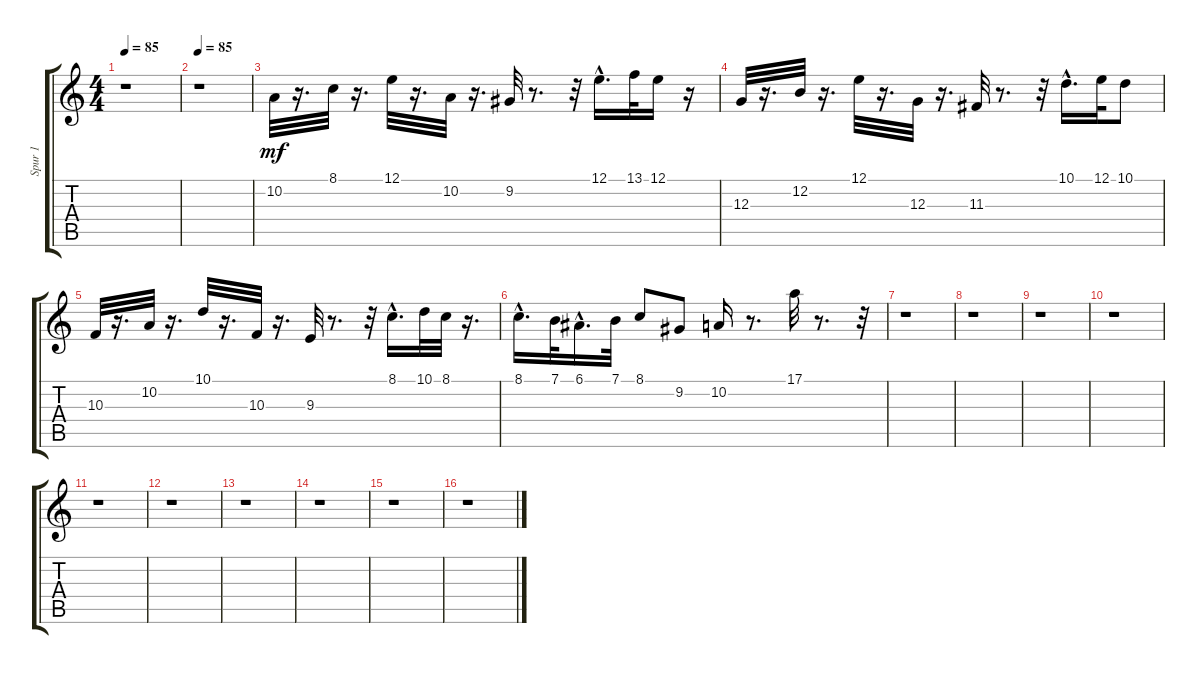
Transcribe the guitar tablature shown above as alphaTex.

\track ("Spur 1" "Spur 1") {instrument pizzicatostrings}
\staff {score tabs}
\tuning (E4 B3 G3 D3 A2 E2) {hide}
\ts (4 4)
\tempo 85
\clef g2
\ks c
r.1{dy mf instrument pizzicatostrings} |
\tempo 85
r.1 |
10.2.32{volume 16 instrument pizzicatostrings} r.16{d} 8.1.32 r.16{d} 12.1.32 r.16{d} 10.2.32 r.16{d} 9.2.32 r.8{d} r.32 12.1{hac}.16{d} 13.1.32 12.1.16 r.16 |
12.3.32 r.16{d} 12.2.32 r.16{d} 12.1.32 r.16{d} 12.3.32 r.16{d} 11.3.32 r.8{d} r.32 10.1{hac}.16{d} 12.1.32 10.1.8 |
10.3.32 r.16{d} 10.2.32 r.16{d} 10.1.32 r.16{d} 10.3.32 r.16{d} 9.3.32 r.8{d} r.32 8.1{hac}.16{d} 10.1.32 8.1.32 r.16{d} |
8.1{hac}.16{d volume 16 balance 8 instrument pizzicatostrings} 7.1.32 6.1{hac}.16{d} 7.1.32 8.1.8 9.2.8 10.2.16 r.8{d} 17.1.32 r.8{d} r.32 |
r.1 |
r.1 |
r.1 |
r.1 |
r.1 |
r.1 |
r.1 |
r.1 |
r.1 |
r.1
